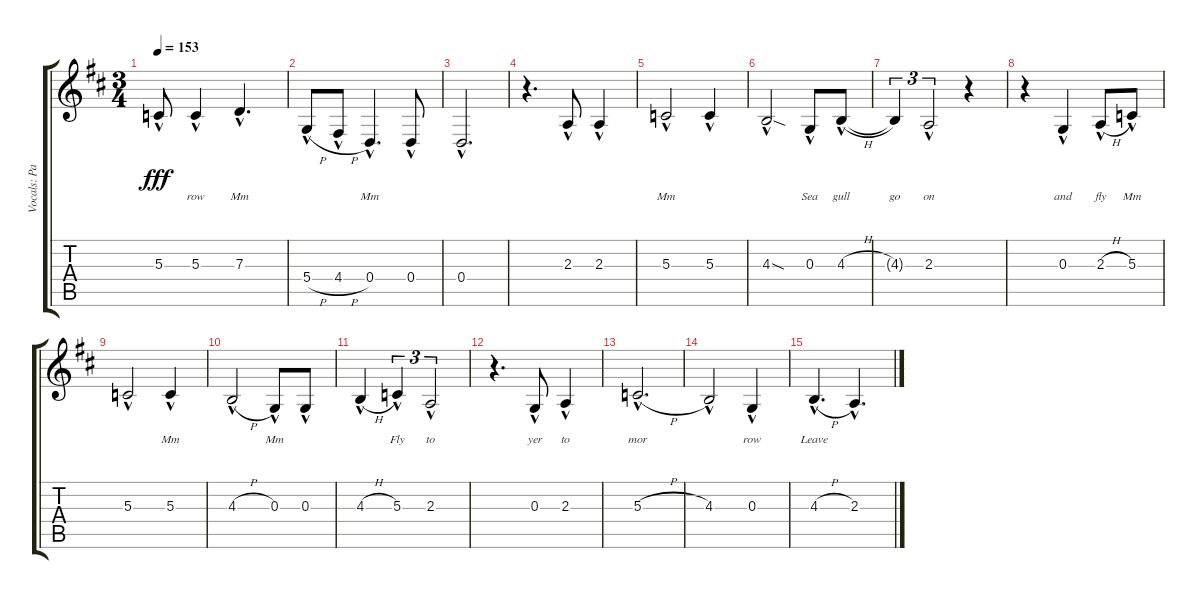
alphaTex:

\track ("Vocals: Paul" "Vocals: Pa") {instrument lead2sawtooth}
\staff {score tabs}
\tuning (E4 B3 G3 D3 A2 E2) {hide}
\ts (3 4)
\tempo 153
\clef g2
\ks d
5.3{hac}.8{lyrics (0 "") lyrics (1 "") lyrics (2 "") lyrics (3 "") lyrics (4 "") dy fff} 5.3{hac}.4{lyrics (0 "row") lyrics (1 "") lyrics (2 "") lyrics (3 "") lyrics (4 "")} 7.3{hac}.4{d lyrics (0 "Mm") lyrics (1 "") lyrics (2 "") lyrics (3 "") lyrics (4 "")} |
5.4{h hac}.8{lyrics (0 "") lyrics (1 "") lyrics (2 "") lyrics (3 "") lyrics (4 "")} 4.4{h hac}.8{lyrics (0 "") lyrics (1 "") lyrics (2 "") lyrics (3 "") lyrics (4 "")} 0.4{hac}.4{d lyrics (0 "Mm") lyrics (1 "") lyrics (2 "") lyrics (3 "") lyrics (4 "")} 0.4{hac}.8{lyrics (0 "") lyrics (1 "") lyrics (2 "") lyrics (3 "") lyrics (4 "")} |
0.4{hac}.2{d lyrics (0 "") lyrics (1 "") lyrics (2 "") lyrics (3 "") lyrics (4 "")} |
r.4{d} 2.3{hac}.8{lyrics (0 "") lyrics (1 "") lyrics (2 "") lyrics (3 "") lyrics (4 "")} 2.3{hac}.4{lyrics (0 "") lyrics (1 "") lyrics (2 "") lyrics (3 "") lyrics (4 "")} |
5.3{hac}.2{lyrics (0 "Mm") lyrics (1 "") lyrics (2 "") lyrics (3 "") lyrics (4 "")} 5.3{hac}.4{lyrics (0 "") lyrics (1 "") lyrics (2 "") lyrics (3 "") lyrics (4 "")} |
4.3{sod hac}.2{lyrics (0 "") lyrics (1 "") lyrics (2 "") lyrics (3 "") lyrics (4 "")} 0.3{hac}.8{lyrics (0 "Sea") lyrics (1 "") lyrics (2 "") lyrics (3 "") lyrics (4 "")} 4.3{h hac}.8{lyrics (0 "gull") lyrics (1 "") lyrics (2 "") lyrics (3 "") lyrics (4 "")} |
4.3{t}.4{tu (3 2) lyrics (0 "go") lyrics (1 "") lyrics (2 "") lyrics (3 "") lyrics (4 "")} 2.3{hac}.2{tu (3 2) lyrics (0 "on") lyrics (1 "") lyrics (2 "") lyrics (3 "") lyrics (4 "")} r.4 |
r.4 0.3{hac}.4{lyrics (0 "and") lyrics (1 "") lyrics (2 "") lyrics (3 "") lyrics (4 "")} 2.3{h hac}.8{lyrics (0 "fly") lyrics (1 "") lyrics (2 "") lyrics (3 "") lyrics (4 "")} 5.3{hac}.8{lyrics (0 "Mm") lyrics (1 "") lyrics (2 "") lyrics (3 "") lyrics (4 "")} |
5.3{hac}.2{lyrics (0 "") lyrics (1 "") lyrics (2 "") lyrics (3 "") lyrics (4 "")} 5.3{hac}.4{lyrics (0 "Mm") lyrics (1 "") lyrics (2 "") lyrics (3 "") lyrics (4 "")} |
4.3{h hac}.2{lyrics (0 "") lyrics (1 "") lyrics (2 "") lyrics (3 "") lyrics (4 "")} 0.3{hac}.8{lyrics (0 "Mm") lyrics (1 "") lyrics (2 "") lyrics (3 "") lyrics (4 "")} 0.3{hac}.8{lyrics (0 "") lyrics (1 "") lyrics (2 "") lyrics (3 "") lyrics (4 "")} |
4.3{h hac}.4{lyrics (0 "") lyrics (1 "") lyrics (2 "") lyrics (3 "") lyrics (4 "")} 5.3{hac}.4{tu (3 2) lyrics (0 "Fly") lyrics (1 "") lyrics (2 "") lyrics (3 "") lyrics (4 "")} 2.3{hac}.2{tu (3 2) lyrics (0 "to") lyrics (1 "") lyrics (2 "") lyrics (3 "") lyrics (4 "")} |
r.4{d} 0.3{hac}.8{lyrics (0 "yer") lyrics (1 "") lyrics (2 "") lyrics (3 "") lyrics (4 "")} 2.3{hac}.4{lyrics (0 "to") lyrics (1 "") lyrics (2 "") lyrics (3 "") lyrics (4 "")} |
5.3{h hac}.2{d lyrics (0 "mor") lyrics (1 "") lyrics (2 "") lyrics (3 "") lyrics (4 "")} |
4.3{hac}.2{lyrics (0 "") lyrics (1 "") lyrics (2 "") lyrics (3 "") lyrics (4 "")} 0.3{hac}.4{lyrics (0 "row") lyrics (1 "") lyrics (2 "") lyrics (3 "") lyrics (4 "")} |
4.3{h hac}.4{d lyrics (0 "Leave") lyrics (1 "") lyrics (2 "") lyrics (3 "") lyrics (4 "")} 2.3{hac}.4{d lyrics (0 "") lyrics (1 "") lyrics (2 "") lyrics (3 "") lyrics (4 "")}
